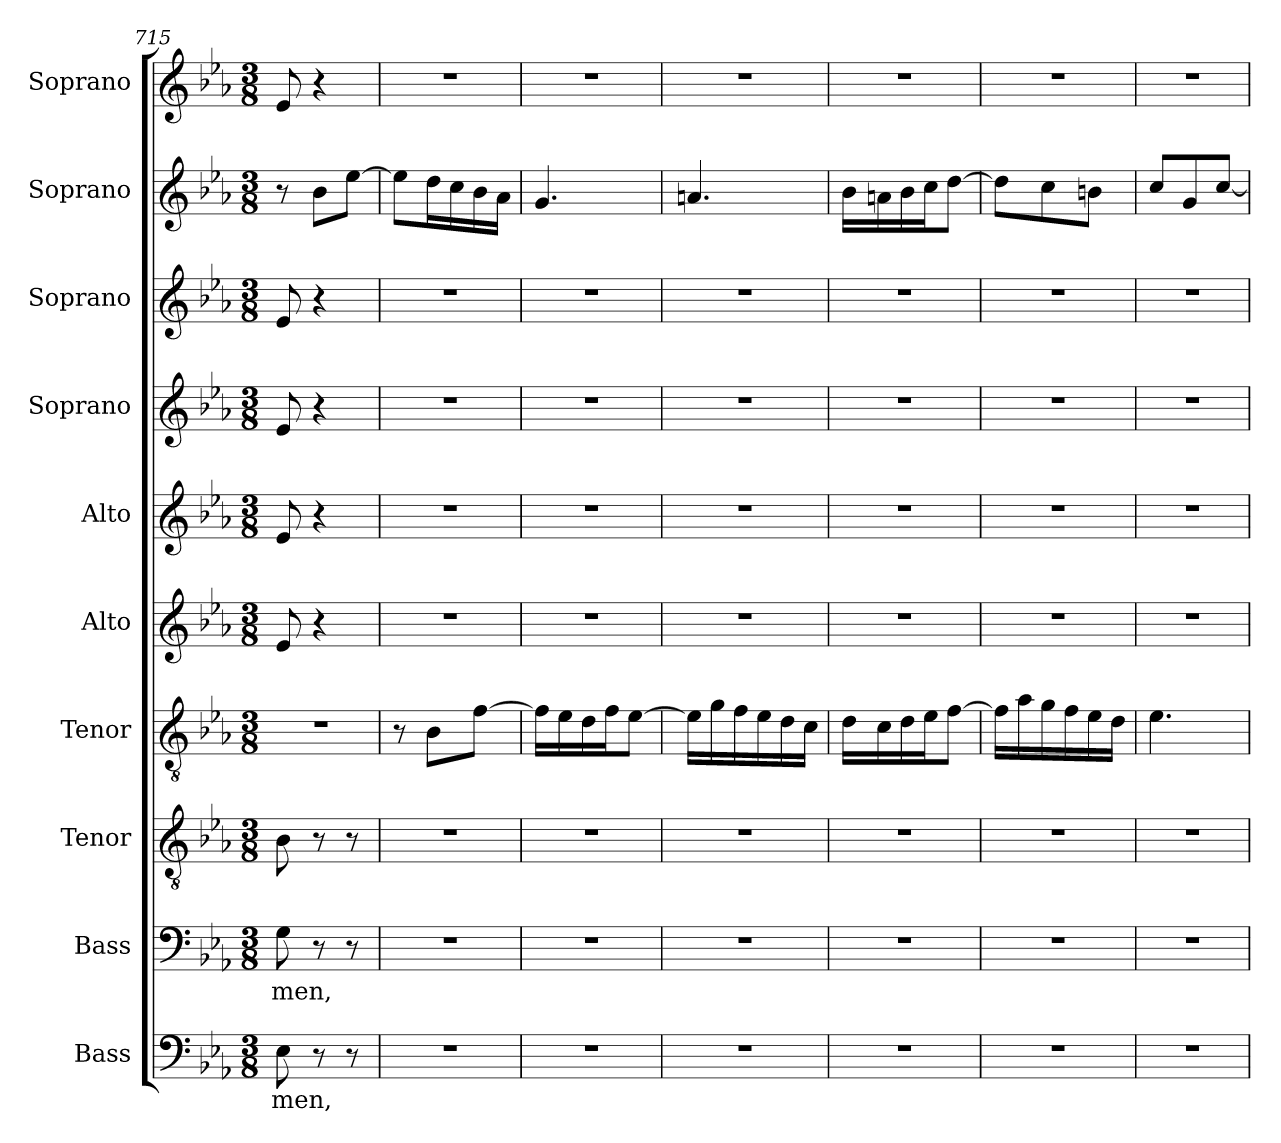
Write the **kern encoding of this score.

**kern	**text	**kern	**text	**kern	**kern	**kern	**kern	**kern	**kern	**kern	**kern
*part10	*part10	*part9	*part9	*part8	*part7	*part6	*part5	*part4	*part3	*part2	*part1
*staff10	*staff10	*staff9	*staff9	*staff8	*staff7	*staff6	*staff5	*staff4	*staff3	*staff2	*staff1
*I"Bass	*	*I"Bass	*	*I"Tenor	*I"Tenor	*I"Alto	*I"Alto	*I"Soprano	*I"Soprano	*I"Soprano	*I"Soprano
*I'B.	*	*I'B.	*	*I'T.	*I'T.	*I'A.	*I'A.	*I'S.	*I'S.	*I'S.	*I'S.
*clefF4	*	*clefF4	*	*clefGv2	*clefGv2	*clefG2	*clefG2	*clefG2	*clefG2	*clefG2	*clefG2
*k[b-e-a-]	*	*k[b-e-a-]	*	*k[b-e-a-]	*k[b-e-a-]	*k[b-e-a-]	*k[b-e-a-]	*k[b-e-a-]	*k[b-e-a-]	*k[b-e-a-]	*k[b-e-a-]
*M3/8	*	*M3/8	*	*M3/8	*M3/8	*M3/8	*M3/8	*M3/8	*M3/8	*M3/8	*M3/8
=715	=715	=715	=715	=715	=715	=715	=715	=715	=715	=715	=715
8E-\	-men,	8G\	-men,	8B-\	4.r	8e-/	8e-/	8e-/	8e-/	8r	8e-/
8r	.	8r	.	8r	.	4r	4r	4r	4r	8b-\L	4r
8r	.	8r	.	8r	.	.	.	.	.	[8ee-\J	.
=716	=716	=716	=716	=716	=716	=716	=716	=716	=716	=716	=716
4.r	.	4.r	.	4.r	8r	4.r	4.r	4.r	4.r	8ee-\L]	4.r
.	.	.	.	.	8B-\L	.	.	.	.	16dd\L	.
.	.	.	.	.	.	.	.	.	.	16cc\	.
.	.	.	.	.	[8f\J	.	.	.	.	16b-\	.
.	.	.	.	.	.	.	.	.	.	16a-\JJ	.
=717	=717	=717	=717	=717	=717	=717	=717	=717	=717	=717	=717
4.r	.	4.r	.	4.r	16f\LL]	4.r	4.r	4.r	4.r	4.g/	4.r
.	.	.	.	.	16e-\	.	.	.	.	.	.
.	.	.	.	.	16d\	.	.	.	.	.	.
.	.	.	.	.	16f\J	.	.	.	.	.	.
.	.	.	.	.	[8e-\J	.	.	.	.	.	.
!!LO:PB:g=z
=718	=718	=718	=718	=718	=718	=718	=718	=718	=718	=718	=718
4.r	.	4.r	.	4.r	16e-\LL]	4.r	4.r	4.r	4.r	4.an/	4.r
.	.	.	.	.	16g\	.	.	.	.	.	.
.	.	.	.	.	16f\	.	.	.	.	.	.
.	.	.	.	.	16e-\	.	.	.	.	.	.
.	.	.	.	.	16d\	.	.	.	.	.	.
.	.	.	.	.	16c\JJ	.	.	.	.	.	.
=719	=719	=719	=719	=719	=719	=719	=719	=719	=719	=719	=719
4.r	.	4.r	.	4.r	16d\LL	4.r	4.r	4.r	4.r	16b-\LL	4.r
.	.	.	.	.	16c\	.	.	.	.	16an\	.
.	.	.	.	.	16d\	.	.	.	.	16b-\	.
.	.	.	.	.	16e-\J	.	.	.	.	16cc\J	.
.	.	.	.	.	[8f\J	.	.	.	.	[8dd\J	.
=720	=720	=720	=720	=720	=720	=720	=720	=720	=720	=720	=720
4.r	.	4.r	.	4.r	16f\LL]	4.r	4.r	4.r	4.r	8dd\L]	4.r
.	.	.	.	.	16a-\	.	.	.	.	.	.
.	.	.	.	.	16g\	.	.	.	.	8cc\	.
.	.	.	.	.	16f\	.	.	.	.	.	.
.	.	.	.	.	16e-\	.	.	.	.	8bn\J	.
.	.	.	.	.	16d\JJ	.	.	.	.	.	.
=721	=721	=721	=721	=721	=721	=721	=721	=721	=721	=721	=721
4.r	.	4.r	.	4.r	4.e-\	4.r	4.r	4.r	4.r	8cc/L	4.r
.	.	.	.	.	.	.	.	.	.	8g/	.
.	.	.	.	.	.	.	.	.	.	[8cc/J	.
=	=	=	=	=	=	=	=	=	=	=	=
*-	*-	*-	*-	*-	*-	*-	*-	*-	*-	*-	*-
